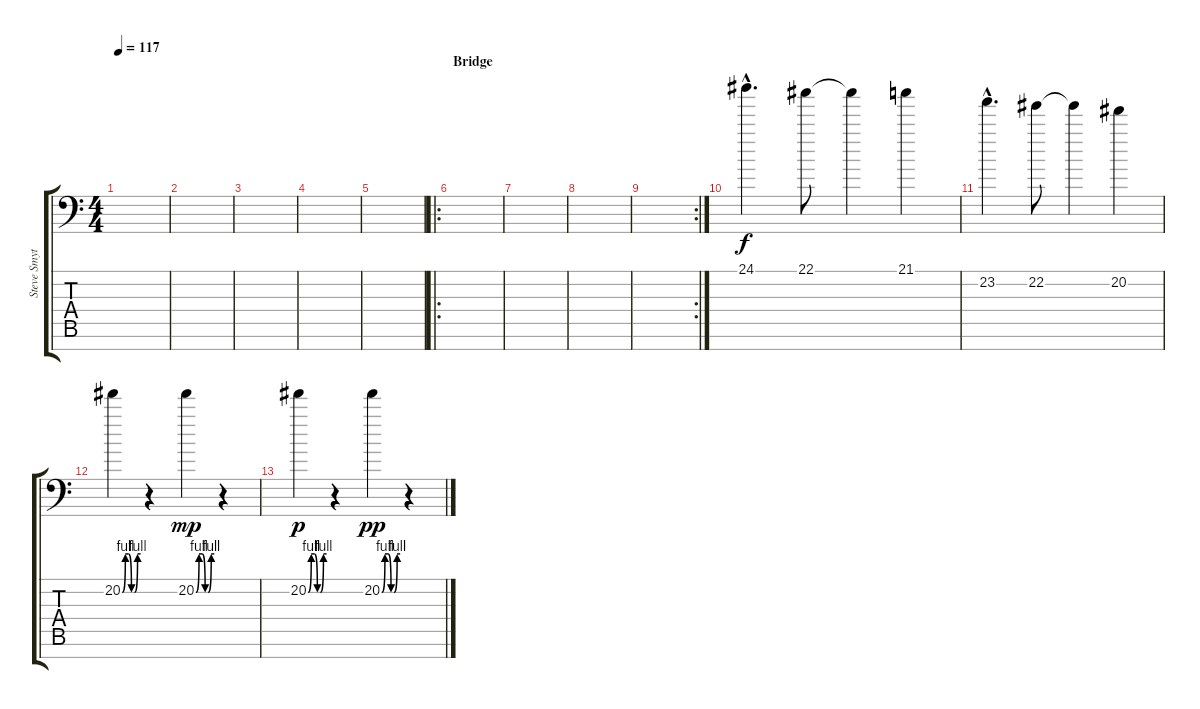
\track ("Steve Smyth Lead" "Steve Smyt") {instrument distortionguitar}
\staff {score tabs}
\tuning (Eb4 Bb3 Gb3 Db3 Ab2 Db2 Ab1) {hide}
\ts (4 4)
\tempo 117
\clef f4
\ks c
|
|
|
|
|
\ro
\section ("" "Bridge")
|
|
|
\rc 2
|
24.1{hac}.4{d volume 16 balance 1 instrument distortionguitar} 22.1.8 22.1{t}.4 21.1.4 |
23.2{hac}.4{d} 22.2.8 22.2{t}.4 20.2.4 |
20.2{be (custom 0 0 10 4 20 4 30 0 40 0 50 4 60 4)}.4 r.4 20.2{be (custom 0 0 10 4 20 4 30 0 40 0 50 4 60 4)}.4{dy mp} r.4 |
20.2{be (custom 0 0 10 4 20 4 30 0 40 0 50 4 60 4)}.4{dy p} r.4 20.2{be (custom 0 0 10 4 20 4 30 0 40 0 50 4 60 4)}.4{dy pp} r.4
